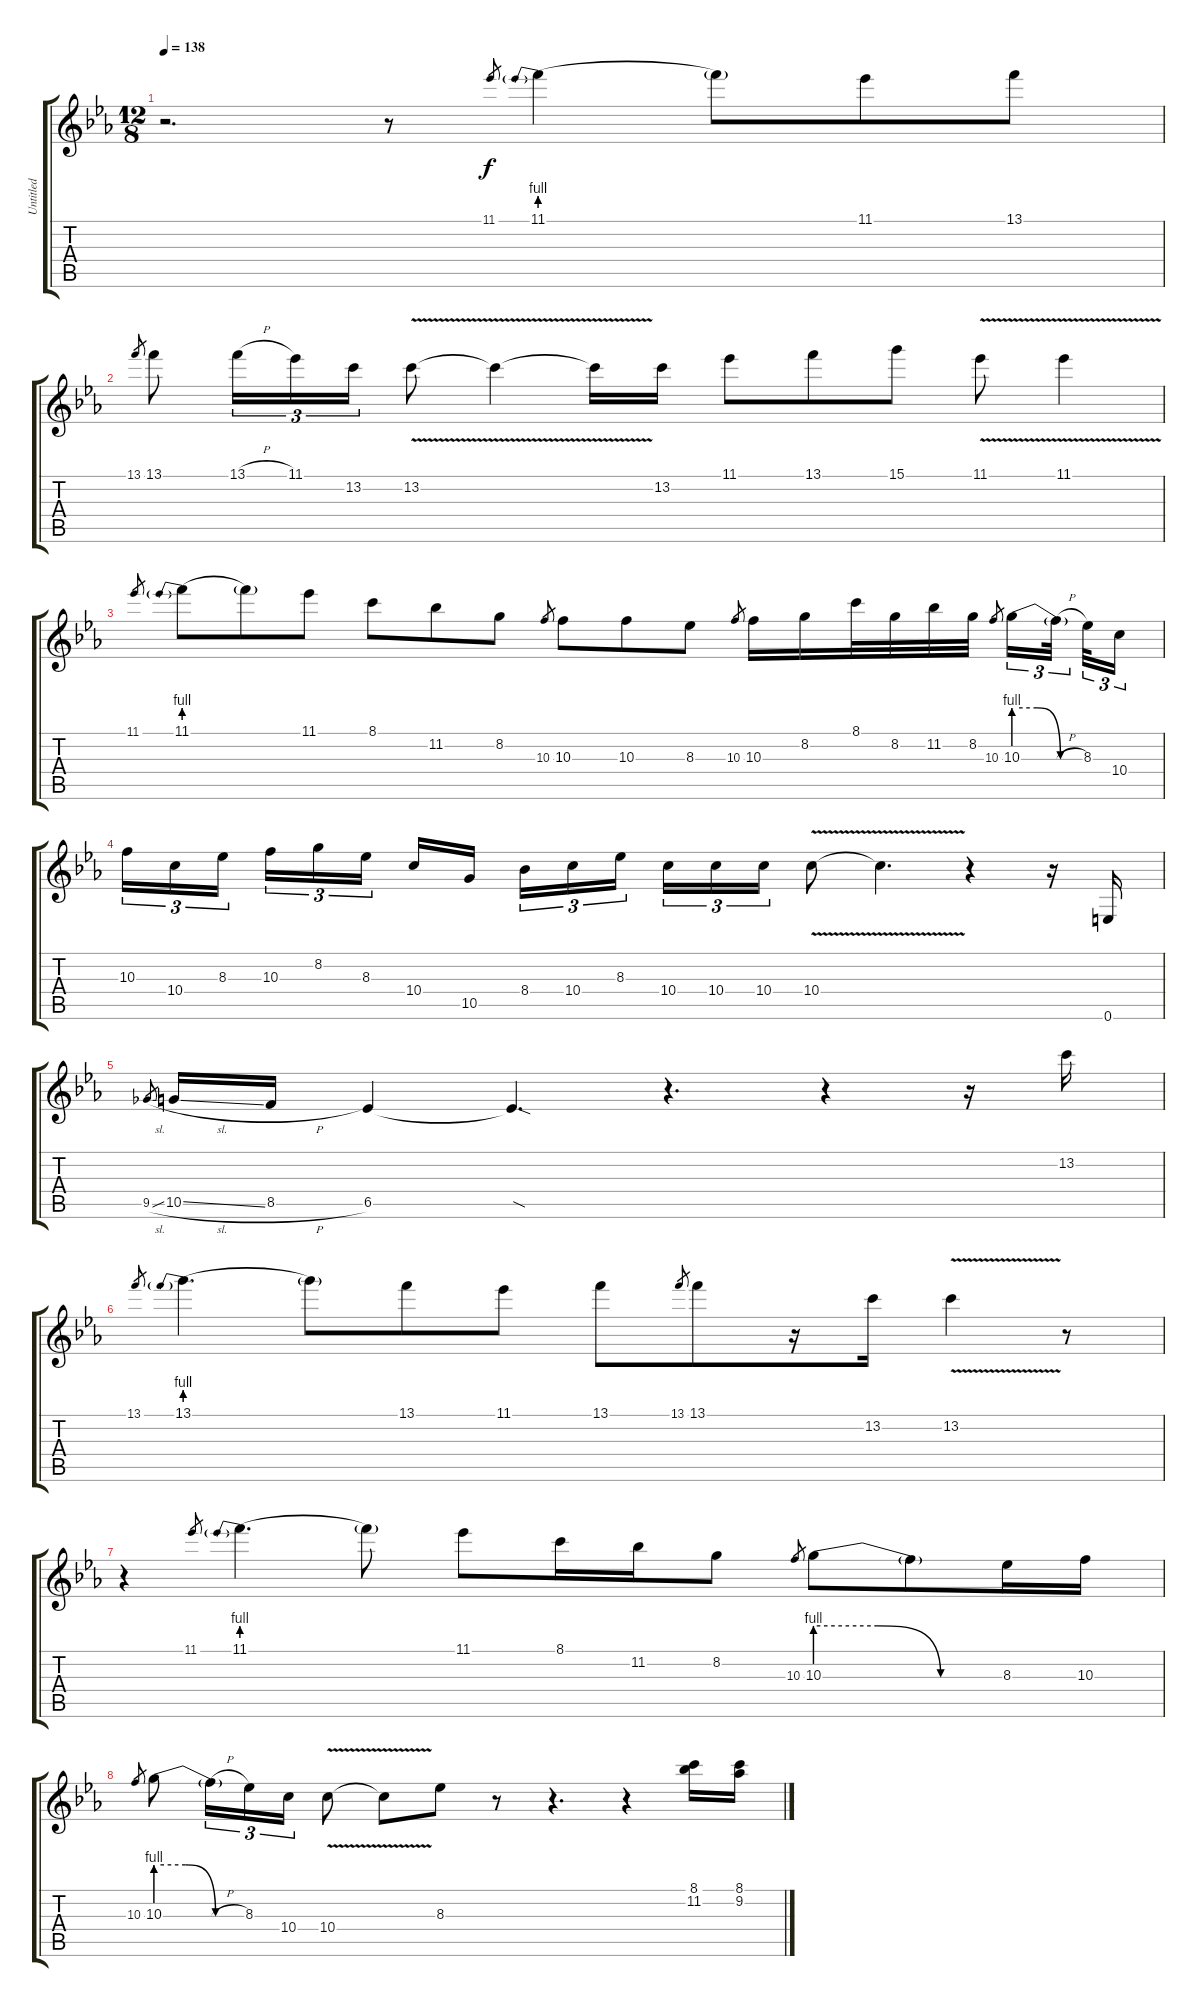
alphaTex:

\track ("Untitled" "Untitled") {instrument distortionguitar}
\staff {score tabs}
\tuning (E4 B3 G3 D3 A2 E2) {hide}
\ts (12 8)
\tempo 138
\clef g2
\ks eb
r.2{d dy f} r.8 11.1.8{gr} 11.1{be (prebend 0 4 60 4)}.4 11.1{t}.8 11.1.8 13.1.8 |
13.1.8{gr} 13.1.8 13.1{h}.16{tu (3 2)} 11.1.16{tu (3 2)} 13.2.16{tu (3 2)} 13.2{v}.8 13.2{v t}.4 13.2{v t}.16 13.2.16 11.1.8 13.1.8 15.1.8 11.1{v}.8 11.1{v}.4 |
11.1.8{gr} 11.1{be (prebend 0 4 60 4)}.8 11.1{t}.8 11.1.8 8.1.8 11.2.8 8.2.8 10.3.8{gr} 10.3.8 10.3.8 8.3.8 10.3.8{gr} 10.3.16 8.2.16 8.1.32 8.2.32 11.2.32 8.2.32 10.3.8{gr beam splitsecondary} 10.3{be (custom 0 4 20 4 40 0 60 0)}.16{tu (3 2)} 10.3{h t}.32{tu (3 2) beam splitsecondary} 8.3.32{tu (3 2)} 10.4.16{tu (3 2)} |
10.3.16{tu (3 2)} 10.4.16{tu (3 2)} 8.3.16{tu (3 2) beam splitsecondary} 10.3.16{tu (3 2)} 8.2.16{tu (3 2)} 8.3.16{tu (3 2) beam splitsecondary} 10.4.16 10.5.16 8.4.16{tu (3 2)} 10.4.16{tu (3 2)} 8.3.16{tu (3 2) beam splitsecondary} 10.4.16{tu (3 2)} 10.4.16{tu (3 2)} 10.4.16{tu (3 2)} 10.4{v}.8 10.4{v t}.4{d} r.4 r.16 0.6.16 |
9.5{sl}.8{gr} 10.5{sl}.16 8.5{h}.16 6.5.4 6.5{sod t}.4{d} r.4{d} r.4 r.16 13.2.16 |
13.1.8{gr} 13.1{be (prebend 0 4 60 4)}.4{d} 13.1{t}.8 13.1.8 11.1.8 13.1.8 13.1.8{gr} 13.1.8 r.16 13.2.16 13.2{v}.4 r.8 |
r.4 11.1.8{gr} 11.1{be (prebend 0 4 60 4)}.4{d} 11.1{t}.8 11.1.8 8.1.16 11.2.16 8.2.8 10.3.8{gr} 10.3{be (custom 0 4 20 4 40 0 60 0)}.8 10.3{t}.8 8.3.16 10.3.16 |
10.3.8{gr} 10.3{be (custom 0 4 20 4 40 0 60 0)}.8 10.3{h t}.16{tu (3 2)} 8.3.16{tu (3 2)} 10.4.16{tu (3 2)} 10.4{v}.8 10.4{t}.8 8.3.8 r.8 r.4{d} r.4 (8.1 11.2).16 (8.1 9.2).16
